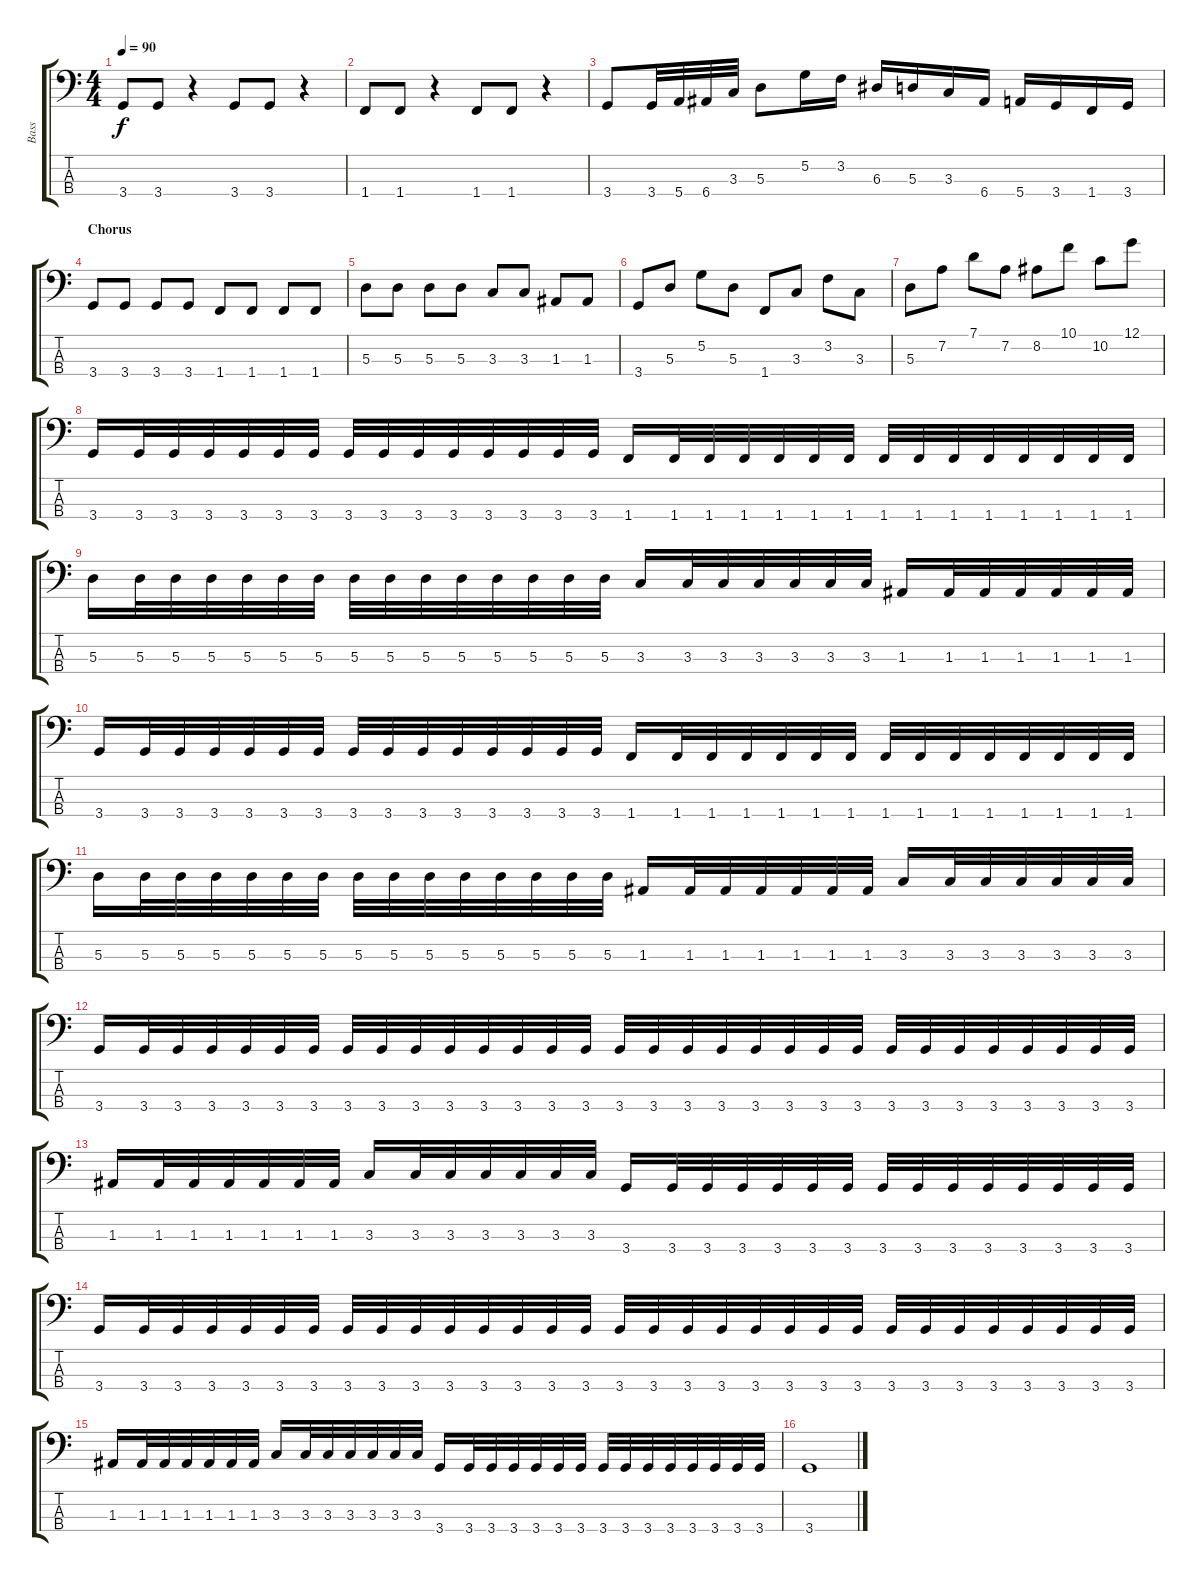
\track ("Bass" "Bass") {instrument electricbasspick}
\staff {score tabs}
\tuning (G2 D2 A1 E1) {hide}
\ts (4 4)
\tempo 90
\clef f4
\ks c
3.4.8{dy f} 3.4.8 r.4 3.4.8 3.4.8 r.4 |
1.4.8 1.4.8 r.4 1.4.8 1.4.8 r.4 |
3.4.8 3.4.32 5.4.32 6.4.32 3.3.32 5.3.8 5.2.16 3.2.16 6.3.16 5.3.16 3.3.16 6.4.16 5.4.16 3.4.16 1.4.16 3.4.16 |
\section ("" "Chorus")
3.4.8 3.4.8 3.4.8 3.4.8 1.4.8 1.4.8 1.4.8 1.4.8 |
5.3.8 5.3.8 5.3.8 5.3.8 3.3.8 3.3.8 1.3.8 1.3.8 |
3.4.8 5.3.8 5.2.8 5.3.8 1.4.8 3.3.8 3.2.8 3.3.8 |
5.3.8 7.2.8 7.1.8 7.2.8 8.2.8 10.1.8 10.2.8 12.1.8 |
3.4.16 3.4.32 3.4.32 3.4.32 3.4.32 3.4.32 3.4.32 3.4.32 3.4.32 3.4.32 3.4.32 3.4.32 3.4.32 3.4.32 3.4.32 1.4.16 1.4.32 1.4.32 1.4.32 1.4.32 1.4.32 1.4.32 1.4.32 1.4.32 1.4.32 1.4.32 1.4.32 1.4.32 1.4.32 1.4.32 |
5.3.16 5.3.32 5.3.32 5.3.32 5.3.32 5.3.32 5.3.32 5.3.32 5.3.32 5.3.32 5.3.32 5.3.32 5.3.32 5.3.32 5.3.32 3.3.16 3.3.32 3.3.32 3.3.32 3.3.32 3.3.32 3.3.32 1.3.16 1.3.32 1.3.32 1.3.32 1.3.32 1.3.32 1.3.32 |
3.4.16 3.4.32 3.4.32 3.4.32 3.4.32 3.4.32 3.4.32 3.4.32 3.4.32 3.4.32 3.4.32 3.4.32 3.4.32 3.4.32 3.4.32 1.4.16 1.4.32 1.4.32 1.4.32 1.4.32 1.4.32 1.4.32 1.4.32 1.4.32 1.4.32 1.4.32 1.4.32 1.4.32 1.4.32 1.4.32 |
5.3.16 5.3.32 5.3.32 5.3.32 5.3.32 5.3.32 5.3.32 5.3.32 5.3.32 5.3.32 5.3.32 5.3.32 5.3.32 5.3.32 5.3.32 1.3.16 1.3.32 1.3.32 1.3.32 1.3.32 1.3.32 1.3.32 3.3.16 3.3.32 3.3.32 3.3.32 3.3.32 3.3.32 3.3.32 |
3.4.16 3.4.32 3.4.32 3.4.32 3.4.32 3.4.32 3.4.32 3.4.32 3.4.32 3.4.32 3.4.32 3.4.32 3.4.32 3.4.32 3.4.32 3.4.32 3.4.32 3.4.32 3.4.32 3.4.32 3.4.32 3.4.32 3.4.32 3.4.32 3.4.32 3.4.32 3.4.32 3.4.32 3.4.32 3.4.32 3.4.32 |
1.3.16 1.3.32 1.3.32 1.3.32 1.3.32 1.3.32 1.3.32 3.3.16 3.3.32 3.3.32 3.3.32 3.3.32 3.3.32 3.3.32 3.4.16 3.4.32 3.4.32 3.4.32 3.4.32 3.4.32 3.4.32 3.4.32 3.4.32 3.4.32 3.4.32 3.4.32 3.4.32 3.4.32 3.4.32 |
3.4.16 3.4.32 3.4.32 3.4.32 3.4.32 3.4.32 3.4.32 3.4.32 3.4.32 3.4.32 3.4.32 3.4.32 3.4.32 3.4.32 3.4.32 3.4.32 3.4.32 3.4.32 3.4.32 3.4.32 3.4.32 3.4.32 3.4.32 3.4.32 3.4.32 3.4.32 3.4.32 3.4.32 3.4.32 3.4.32 3.4.32 |
1.3.16 1.3.32 1.3.32 1.3.32 1.3.32 1.3.32 1.3.32 3.3.16 3.3.32 3.3.32 3.3.32 3.3.32 3.3.32 3.3.32 3.4.16 3.4.32 3.4.32 3.4.32 3.4.32 3.4.32 3.4.32 3.4.32 3.4.32 3.4.32 3.4.32 3.4.32 3.4.32 3.4.32 3.4.32 |
3.4.1{volume 0}
